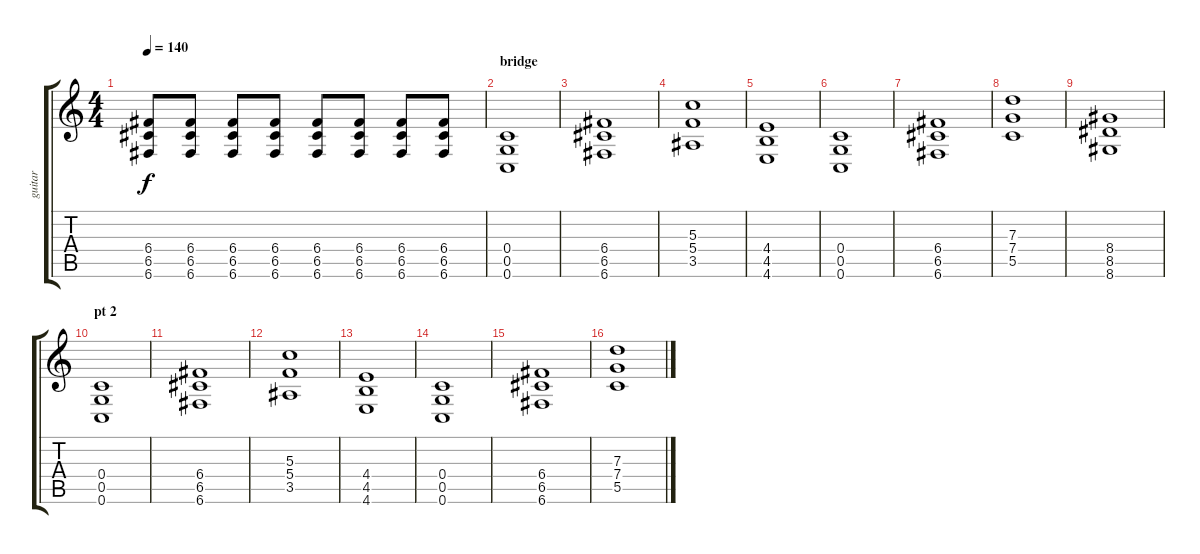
\track ("guitar" "guitar") {instrument distortionguitar}
\staff {score tabs}
\tuning (E4 C4 G3 C3 G2 C2) {hide}
\ts (4 4)
\tempo 140
\clef g2
\ks c
(6.4 6.5 6.6).8{dy f} (6.4 6.5 6.6).8 (6.4 6.5 6.6).8 (6.4 6.5 6.6).8 (6.4 6.5 6.6).8 (6.4 6.5 6.6).8 (6.4 6.5 6.6).8 (6.4 6.5 6.6).8 |
\section ("" "bridge")
(0.4 0.5 0.6).1 |
(6.4 6.5 6.6).1 |
(5.3 5.4 3.5).1 |
(4.4 4.5 4.6).1 |
(0.4 0.5 0.6).1 |
(6.4 6.5 6.6).1 |
(7.3 7.4 5.5).1 |
(8.4 8.5 8.6).1 |
\section ("" "pt 2")
(0.4 0.5 0.6).1 |
(6.4 6.5 6.6).1 |
(5.3 5.4 3.5).1 |
(4.4 4.5 4.6).1 |
(0.4 0.5 0.6).1 |
(6.4 6.5 6.6).1 |
(7.3 7.4 5.5).1
